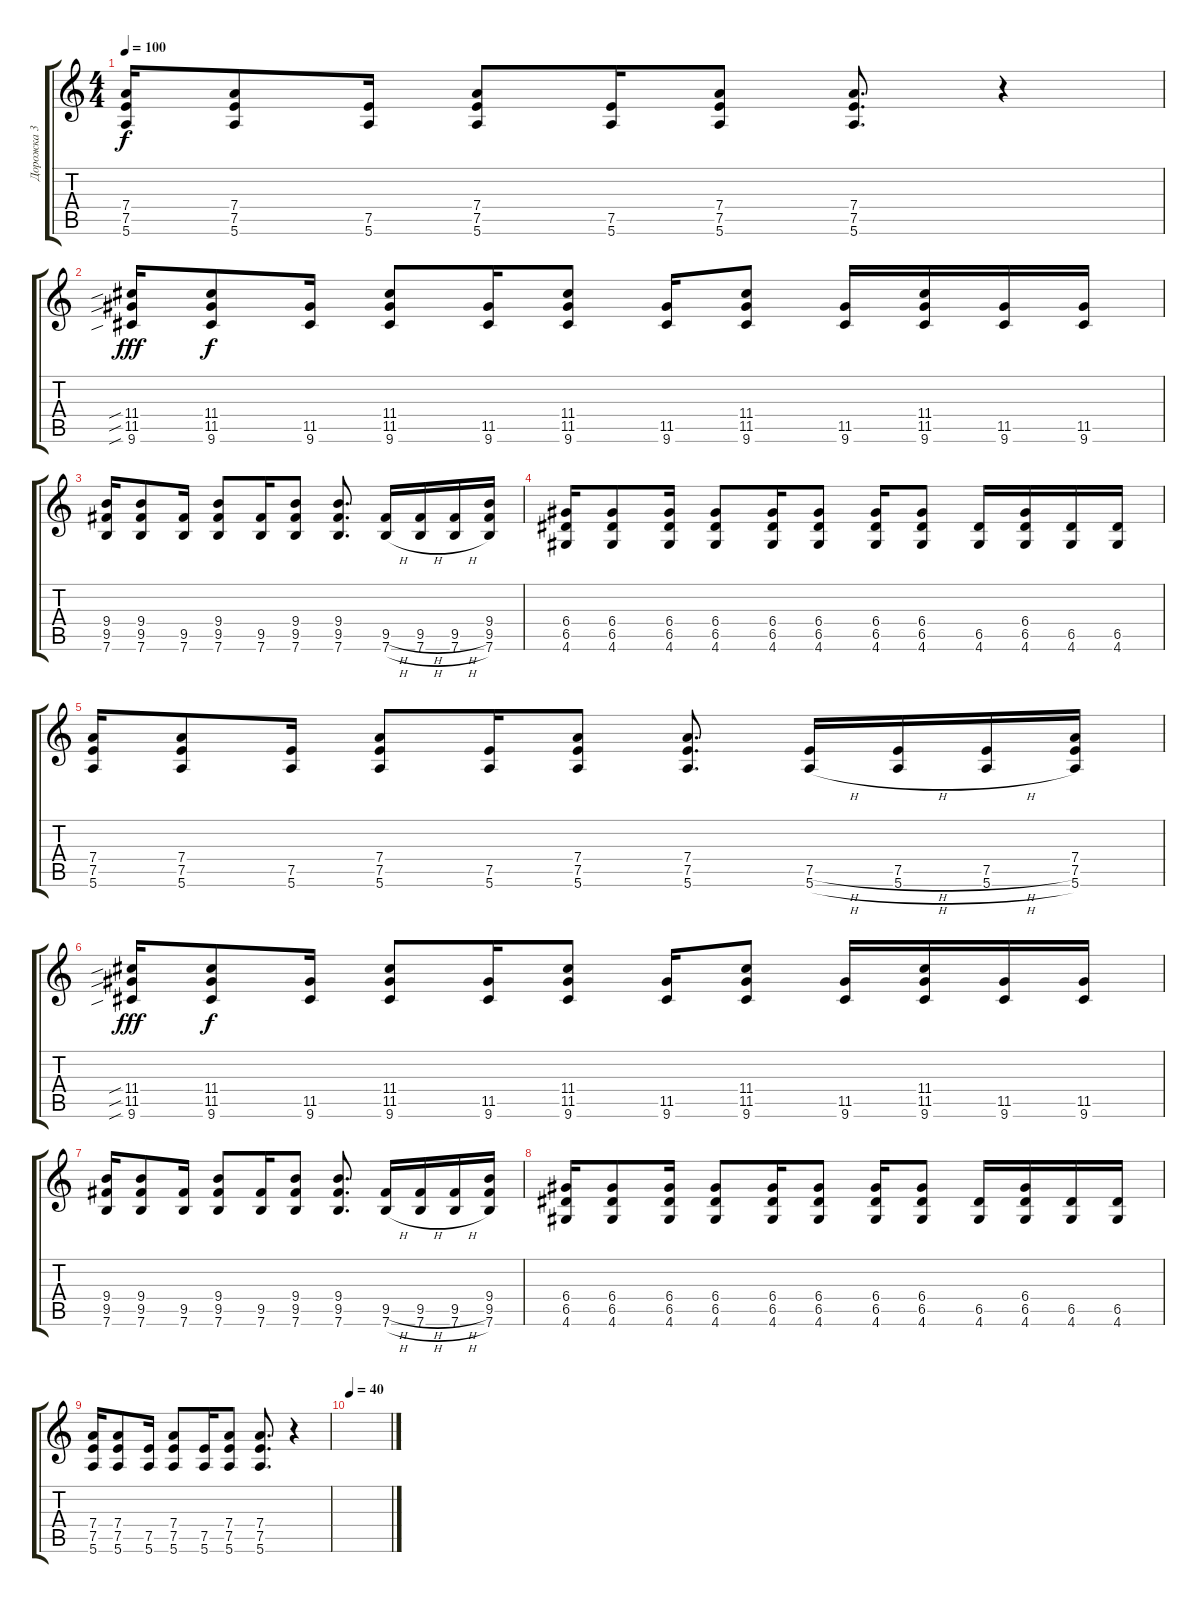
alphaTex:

\track ("Дорожка 3" "Дорожка 3") {instrument distortionguitar}
\staff {score tabs}
\tuning (E4 B3 G3 D3 A2 E2) {hide}
\ts (4 4)
\tempo 100
\clef g2
\ks c
(7.4 7.5 5.6).16{dy f} (7.4 7.5 5.6).8 (7.5 5.6).16 (7.4 7.5 5.6).8 (7.5 5.6).16 (7.4 7.5 5.6).8 (7.4 7.5 5.6).8{d} r.4 |
(11.4{sib} 11.5{sib} 9.6{sib}).16{dy fff volume 16 balance 0} (11.4 11.5 9.6).8{dy f} (11.5 9.6).16 (11.4 11.5 9.6).8 (11.5 9.6).16 (11.4 11.5 9.6).8 (11.5 9.6).16 (11.4 11.5 9.6).8 (11.5 9.6).16 (11.4 11.5 9.6).16 (11.5 9.6).16 (11.5 9.6).16 |
(9.4 9.5 7.6).16 (9.4 9.5 7.6).8 (9.5 7.6).16 (9.4 9.5 7.6).8 (9.5 7.6).16 (9.4 9.5 7.6).8 (9.4 9.5 7.6).8{d} (9.5{h} 7.6{h}).16 (9.5{h} 7.6{h}).16 (9.5{h} 7.6{h}).16 (9.4 9.5 7.6).16 |
(6.4 6.5 4.6).16 (6.4 6.5 4.6).8 (6.4 6.5 4.6).16 (6.4 6.5 4.6).8 (6.4 6.5 4.6).16 (6.4 6.5 4.6).8 (6.4 6.5 4.6).16 (6.4 6.5 4.6).8 (6.5 4.6).16 (6.4 6.5 4.6).16 (6.5 4.6).16 (6.5 4.6).16 |
(7.4 7.5 5.6).16 (7.4 7.5 5.6).8 (7.5 5.6).16 (7.4 7.5 5.6).8 (7.5 5.6).16 (7.4 7.5 5.6).8 (7.4 7.5 5.6).8{d} (7.5{h} 5.6{h}).16 (7.5{h} 5.6{h}).16 (7.5{h} 5.6{h}).16 (7.4 7.5 5.6).16 |
(11.4{sib} 11.5{sib} 9.6{sib}).16{dy fff} (11.4 11.5 9.6).8{dy f} (11.5 9.6).16 (11.4 11.5 9.6).8 (11.5 9.6).16 (11.4 11.5 9.6).8 (11.5 9.6).16 (11.4 11.5 9.6).8 (11.5 9.6).16 (11.4 11.5 9.6).16 (11.5 9.6).16 (11.5 9.6).16 |
(9.4 9.5 7.6).16 (9.4 9.5 7.6).8 (9.5 7.6).16 (9.4 9.5 7.6).8 (9.5 7.6).16 (9.4 9.5 7.6).8 (9.4 9.5 7.6).8{d} (9.5{h} 7.6{h}).16 (9.5{h} 7.6{h}).16 (9.5{h} 7.6{h}).16 (9.4 9.5 7.6).16 |
(6.4 6.5 4.6).16 (6.4 6.5 4.6).8 (6.4 6.5 4.6).16 (6.4 6.5 4.6).8 (6.4 6.5 4.6).16 (6.4 6.5 4.6).8 (6.4 6.5 4.6).16 (6.4 6.5 4.6).8 (6.5 4.6).16 (6.4 6.5 4.6).16 (6.5 4.6).16 (6.5 4.6).16 |
(7.4 7.5 5.6).16 (7.4 7.5 5.6).8 (7.5 5.6).16 (7.4 7.5 5.6).8 (7.5 5.6).16 (7.4 7.5 5.6).8 (7.4 7.5 5.6).8{d} r.4 |
\tempo 40
